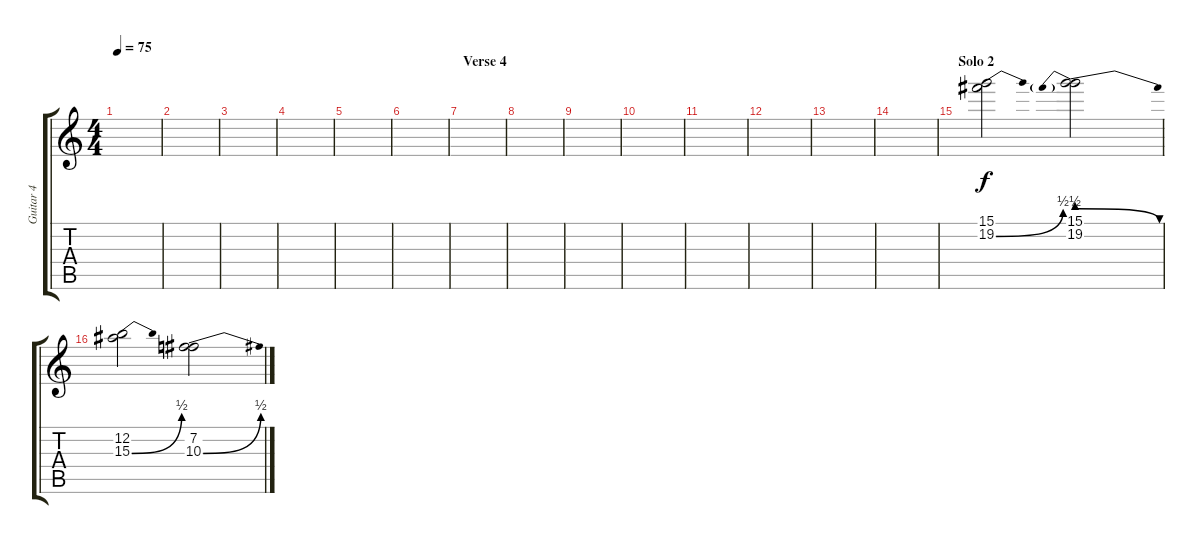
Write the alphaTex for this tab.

\track ("Guitar 4" "Guitar 4") {instrument distortionguitar}
\staff {score tabs}
\tuning (E4 B3 G3 D3 A2 E2) {hide}
\ts (4 4)
\tempo 75
\clef g2
\ks c
|
|
|
|
|
|
\section ("" "Verse 4")
|
|
|
|
|
|
|
|
\section ("" "Solo 2")
(15.1 19.2{be (bend 0 0 60 2)}).2 (15.1 19.2{be (prebendrelease 0 2 60 0)}).2 |
(12.2 15.3{be (bend 0 0 60 2)}).2 (7.2 10.3{be (bend 0 0 60 2)}).2
